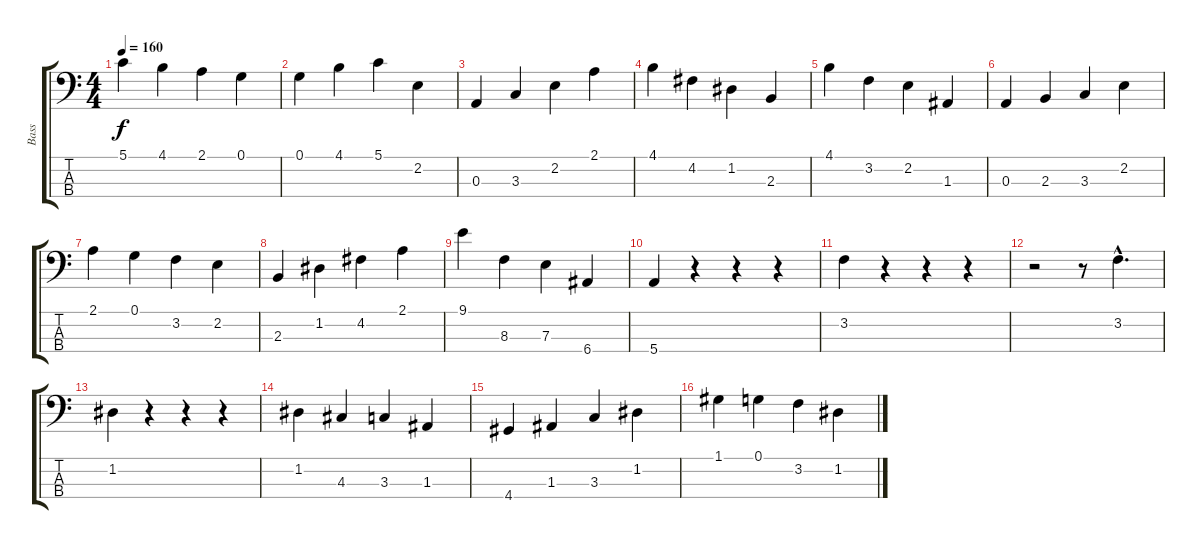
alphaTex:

\track ("Bass" "Bass") {instrument electricbasspick}
\staff {score tabs}
\tuning (G2 D2 A1 E1) {hide}
\ts (4 4)
\tempo 160
\clef f4
\ks c
5.1.4{dy f} 4.1.4 2.1.4 0.1.4 |
0.1.4 4.1.4 5.1.4 2.2.4 |
0.3.4 3.3.4 2.2.4 2.1.4 |
4.1.4 4.2.4 1.2.4 2.3.4 |
4.1.4 3.2.4 2.2.4 1.3.4 |
0.3.4 2.3.4 3.3.4 2.2.4 |
2.1.4 0.1.4 3.2.4 2.2.4 |
2.3.4 1.2.4 4.2.4 2.1.4 |
9.1.4 8.3.4 7.3.4 6.4.4 |
5.4.4 r.4 r.4 r.4 |
3.2.4 r.4 r.4 r.4 |
r.2 r.8 3.2{hac}.4{d} |
1.2.4 r.4 r.4 r.4 |
1.2.4 4.3.4 3.3.4 1.3.4 |
4.4.4 1.3.4 3.3.4 1.2.4 |
1.1.4 0.1.4 3.2.4 1.2.4
